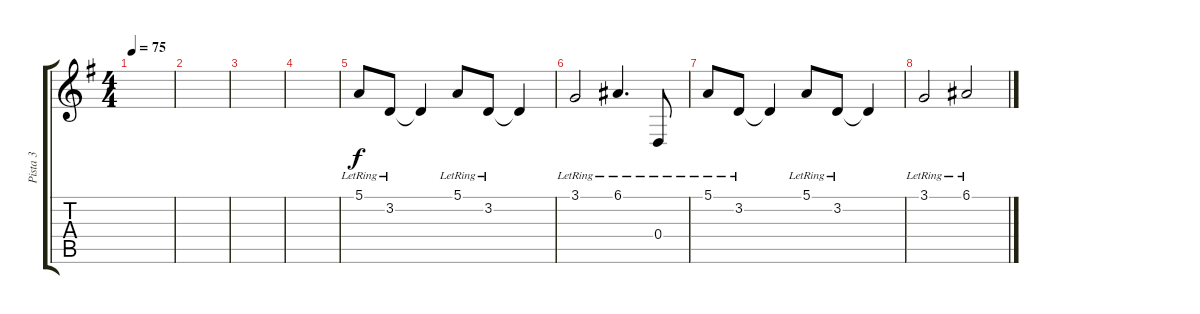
\track ("Pista 3" "Pista 3") {instrument harpsichord}
\staff {score tabs}
\tuning (E4 B3 G3 D3 A2 E2) {hide}
\ts (4 4)
\tempo 75
\clef g2
\ks g
|
|
|
|
5.1{lr}.8 3.2{lr}.8 3.2{t}.4 5.1{lr}.8 3.2{lr}.8 3.2{t}.4 |
3.1{lr}.2 6.1{lr}.4{d} 0.4{lr}.8 |
5.1{lr}.8 3.2{lr}.8 3.2{t}.4 5.1{lr}.8 3.2{lr}.8 3.2{t}.4 |
3.1{lr}.2 6.1{lr}.2
